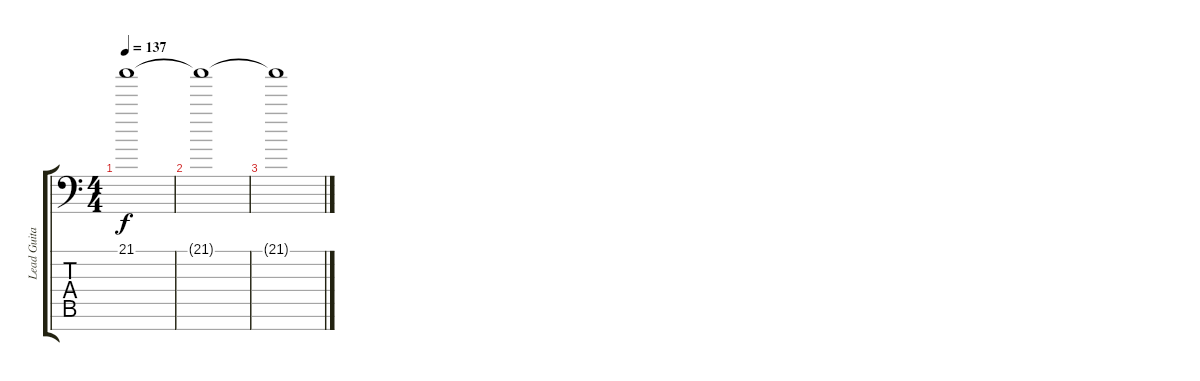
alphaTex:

\track ("Lead Guitar #2" "Lead Guita") {instrument electricguitarmuted}
\staff {score tabs}
\tuning (Eb4 Bb3 F3 Eb3 Bb2 F2 Bb1) {hide}
\ts (4 4)
\tempo 137
\clef f4
\ks c
21.1{t}.1{dy f} |
21.1{t}.1 |
21.1{t}.1
